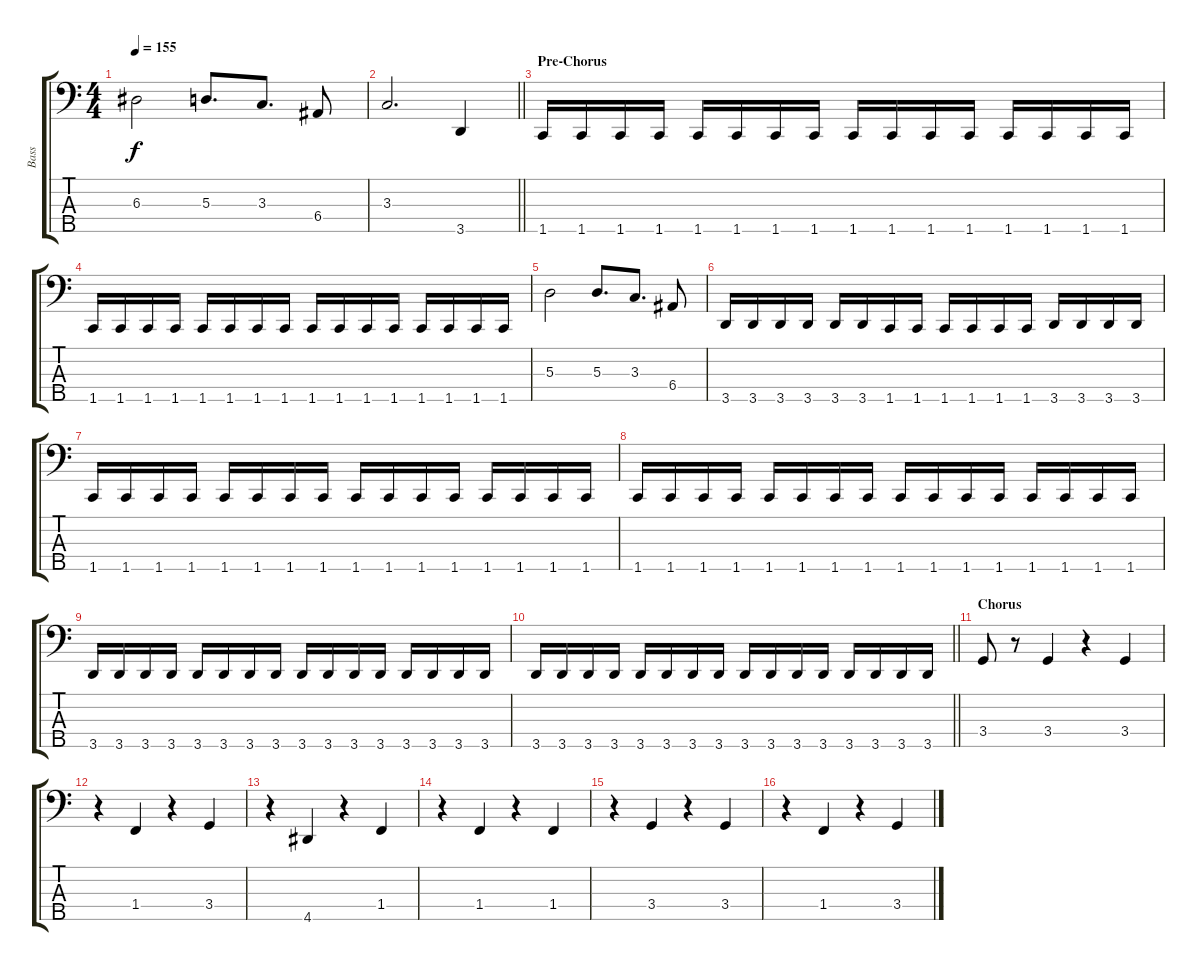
\track ("Bass" "Bass") {instrument electricbassfinger}
\staff {score tabs}
\tuning (G2 D2 A1 E1 B0) {hide}
\ts (4 4)
\tempo 155
\clef f4
\ks c
6.3.2{dy f} 5.3.8{d} 3.3.8{d} 6.4.8 |
\barLineRight lightlight
3.3.2{d} 3.5.4 |
\section ("" "Pre-Chorus")
1.5.16 1.5.16 1.5.16 1.5.16 1.5.16 1.5.16 1.5.16 1.5.16 1.5.16 1.5.16 1.5.16 1.5.16 1.5.16 1.5.16 1.5.16 1.5.16 |
1.5.16 1.5.16 1.5.16 1.5.16 1.5.16 1.5.16 1.5.16 1.5.16 1.5.16 1.5.16 1.5.16 1.5.16 1.5.16 1.5.16 1.5.16 1.5.16 |
5.3.2 5.3.8{d} 3.3.8{d} 6.4.8 |
3.5.16 3.5.16 3.5.16 3.5.16 3.5.16 3.5.16 1.5.16 1.5.16 1.5.16 1.5.16 1.5.16 1.5.16 3.5.16 3.5.16 3.5.16 3.5.16 |
1.5.16 1.5.16 1.5.16 1.5.16 1.5.16 1.5.16 1.5.16 1.5.16 1.5.16 1.5.16 1.5.16 1.5.16 1.5.16 1.5.16 1.5.16 1.5.16 |
1.5.16 1.5.16 1.5.16 1.5.16 1.5.16 1.5.16 1.5.16 1.5.16 1.5.16 1.5.16 1.5.16 1.5.16 1.5.16 1.5.16 1.5.16 1.5.16 |
3.5.16 3.5.16 3.5.16 3.5.16 3.5.16 3.5.16 3.5.16 3.5.16 3.5.16 3.5.16 3.5.16 3.5.16 3.5.16 3.5.16 3.5.16 3.5.16 |
\barLineRight lightlight
3.5.16 3.5.16 3.5.16 3.5.16 3.5.16 3.5.16 3.5.16 3.5.16 3.5.16 3.5.16 3.5.16 3.5.16 3.5.16 3.5.16 3.5.16 3.5.16 |
\section ("" "Chorus")
3.4.8 r.8 3.4.4 r.4 3.4.4 |
r.4 1.4.4 r.4 3.4.4 |
r.4 4.5.4 r.4 1.4.4 |
r.4 1.4.4 r.4 1.4.4 |
r.4 3.4.4 r.4 3.4.4 |
r.4 1.4.4 r.4 3.4.4
